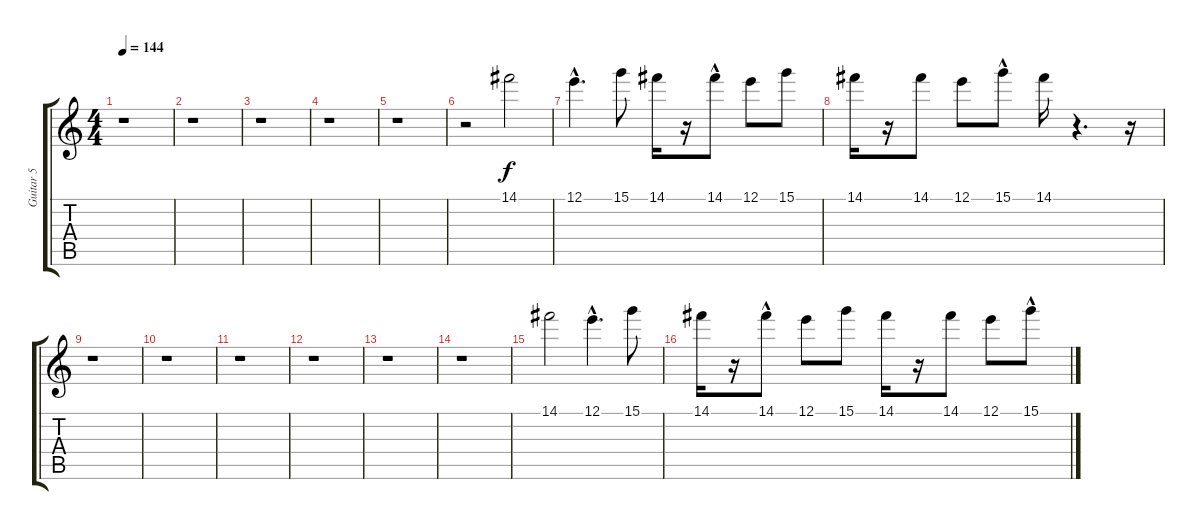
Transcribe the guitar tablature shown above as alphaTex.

\track ("Guitar 5" "Guitar 5") {instrument acousticguitarnylon}
\staff {score tabs}
\tuning (E4 B3 G3 D3 A2 E2) {hide}
\ts (4 4)
\tempo 144
\clef g2
\ks c
r.1{dy f instrument acousticguitarnylon} |
r.1 |
r.1 |
r.1 |
r.1 |
r.2 14.1.2 |
12.1{hac}.4{d} 15.1.8 14.1.16 r.16 14.1{hac}.8 12.1.8 15.1.8 |
14.1.16 r.16 14.1.8 12.1.8 15.1{hac}.8 14.1.16 r.4{d} r.16 |
r.1 |
r.1 |
r.1 |
r.1 |
r.1 |
r.1 |
14.1.2 12.1{hac}.4{d} 15.1.8 |
14.1.16 r.16 14.1{hac}.8 12.1.8 15.1.8 14.1.16 r.16 14.1.8 12.1.8 15.1{hac}.8
